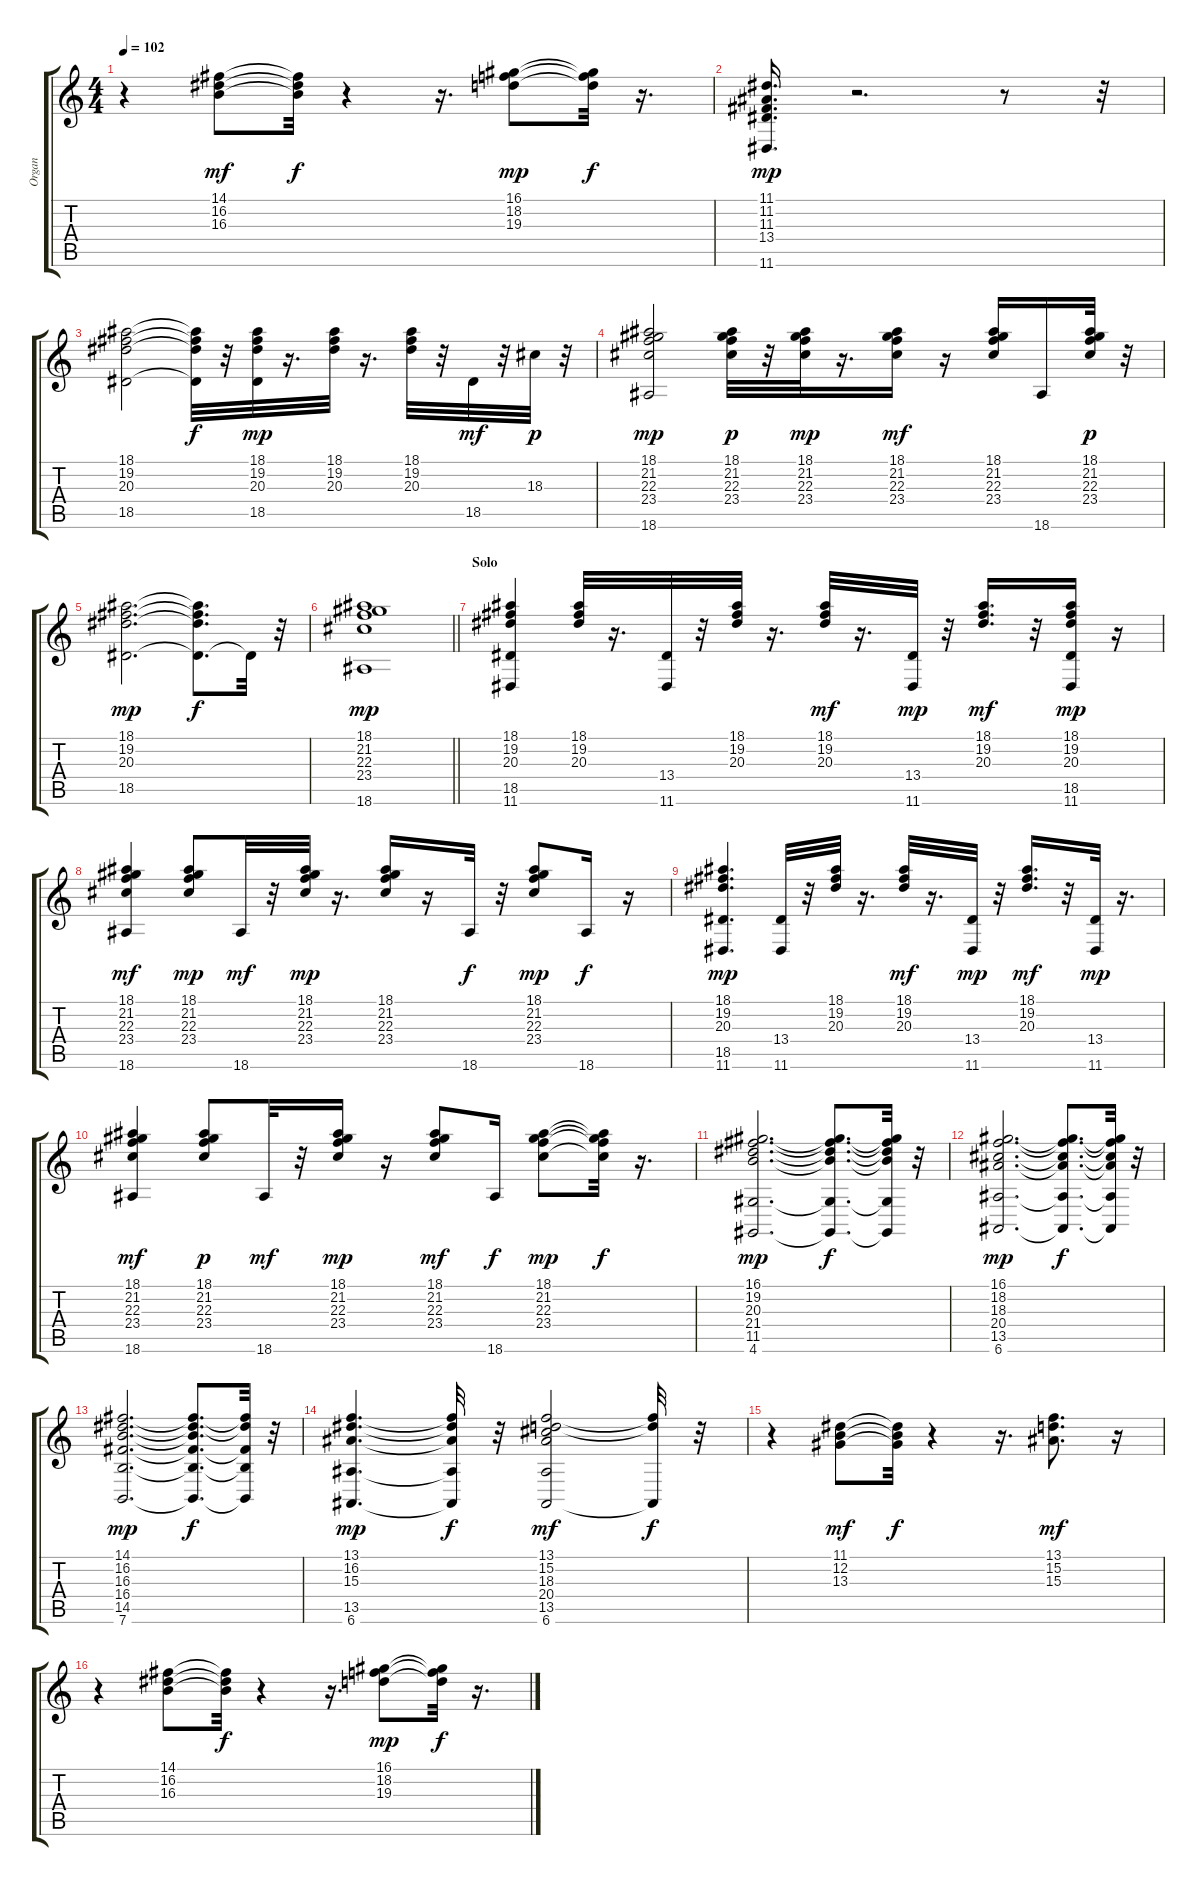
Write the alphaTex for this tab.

\track ("Organ" "Organ") {instrument drawbarorgan}
\staff {score tabs}
\tuning (E4 B3 G3 D3 A2 E2) {hide}
\ts (4 4)
\tempo 102
\clef g2
\ks c
r.4{dy mf} (14.1 16.2 16.3).8 (14.1{t} 16.2{t} 16.3{t}).32{dy f} r.4 r.16{d} (16.1 18.2 19.3).8{dy mp} (16.1{t} 18.2{t} 19.3{t}).32{dy f} r.16{d} |
(11.1 11.2 11.3 13.4 11.6).16{d dy mp} r.2{d} r.8 r.32 |
(18.1 19.2 20.3 18.5).2 (18.1{t} 19.2{t} 20.3{t} 18.5{t}).32{dy f} r.32 (18.1 19.2 20.3 18.5).32{dy mp} r.16{d} (18.1 19.2 20.3).32 r.16{d} (18.1 19.2 20.3).32 r.32 18.5.32{dy mf} r.32 18.3.32{dy p} r.32 |
(18.1 21.2 22.3 23.4 18.6).2{dy mp} (18.1 21.2 22.3 23.4).32{dy p} r.32 (18.1 21.2 22.3 23.4).32{dy mp} r.16{d} (18.1 21.2 22.3 23.4).16{dy mf} r.16 (18.1 21.2 22.3 23.4).16 18.6.16 (18.1 21.2 22.3 23.4).32{dy p} r.32 |
(18.1 19.2 20.3 18.5).2{d dy mp} (18.1{t} 19.2{t} 20.3{t} 18.5{t}).8{d dy f} 18.5{t}.32 r.32 |
\barLineRight lightlight
(18.1 21.2 22.3 23.4 18.6).1{dy mp} |
\section ("" "Solo")
(18.1 19.2 20.3 18.5 11.6).4 (18.1 19.2 20.3).32 r.16{d} (13.4 11.6).32 r.32 (18.1 19.2 20.3).32 r.16{d} (18.1 19.2 20.3).32{dy mf} r.16{d} (13.4 11.6).32{dy mp} r.32 (18.1 19.2 20.3).16{d dy mf} r.32 (18.1 19.2 20.3 18.5 11.6).16{dy mp} r.16 |
(18.1 21.2 22.3 23.4 18.6).4{dy mf} (18.1 21.2 22.3 23.4).8{dy mp} 18.6.32{dy mf} r.32 (18.1 21.2 22.3 23.4).32{dy mp} r.16{d} (18.1 21.2 22.3 23.4).16 r.16 18.6.32{dy f} r.32 (18.1 21.2 22.3 23.4).8{dy mp} 18.6.16{dy f} r.16 |
(18.1 19.2 20.3 18.5 11.6).4{d dy mp} (13.4 11.6).32 r.32 (18.1 19.2 20.3).32 r.16{d} (18.1 19.2 20.3).32{dy mf} r.16{d} (13.4 11.6).32{dy mp} r.32 (18.1 19.2 20.3).16{d dy mf} r.32 (13.4 11.6).32{dy mp} r.16{d} |
(18.1 21.2 22.3 23.4 18.6).4{dy mf} (18.1 21.2 22.3 23.4).8{dy p} 18.6.32{dy mf} r.32 (18.1 21.2 22.3 23.4).16{dy mp} r.16 (18.1 21.2 22.3 23.4).8{dy mf} 18.6.16{dy f} (18.1 21.2 22.3 23.4).8{dy mp} (18.1{t} 21.2{t} 22.3{t} 23.4{t}).32{dy f} r.16{d} |
(16.1 19.2 20.3 21.4 11.5 4.6).2{d dy mp} (16.1{t} 19.2{t} 20.3{t} 21.4{t} 11.5{t} 4.6{t}).8{d dy f} (16.1{t} 19.2{t} 20.3{t} 21.4{t} 11.5{t} 4.6{t}).32 r.32 |
(16.1 18.2 18.3 20.4 13.5 6.6).2{d dy mp} (16.1{t} 18.2{t} 18.3{t} 20.4{t} 13.5{t} 6.6{t}).8{d dy f} (16.1{t} 18.2{t} 18.3{t} 20.4{t} 13.5{t} 6.6{t}).32 r.32 |
(14.1 16.2 16.3 16.4 14.5 7.6).2{d dy mp} (14.1{t} 16.2{t} 16.3{t} 16.4{t} 14.5{t} 7.6{t}).8{d dy f} (14.1{t} 16.2{t} 16.4{t} 14.5{t} 7.6{t}).32 r.32 |
(13.1 16.2 15.3 13.5 6.6).4{d dy mp} (13.1{t} 16.2{t} 15.3{t} 13.5{t} 6.6{t}).32{dy f} r.32 (13.1 15.2 18.3 20.4 13.5 6.6).2{dy mf} (13.1{t} 15.2{t} 6.6{t}).32{dy f} r.32 |
r.4 (11.1 12.2 13.3).8{dy mf} (11.1{t} 12.2{t} 13.3{t}).32{dy f} r.4 r.16{d} (13.1 15.2 15.3).8{d dy mf} r.16 |
r.4 (14.1 16.2 16.3).8 (14.1{t} 16.2{t} 16.3{t}).32{dy f} r.4 r.16{d} (16.1 18.2 19.3).8{dy mp} (16.1{t} 18.2{t} 19.3{t}).32{dy f} r.16{d}
